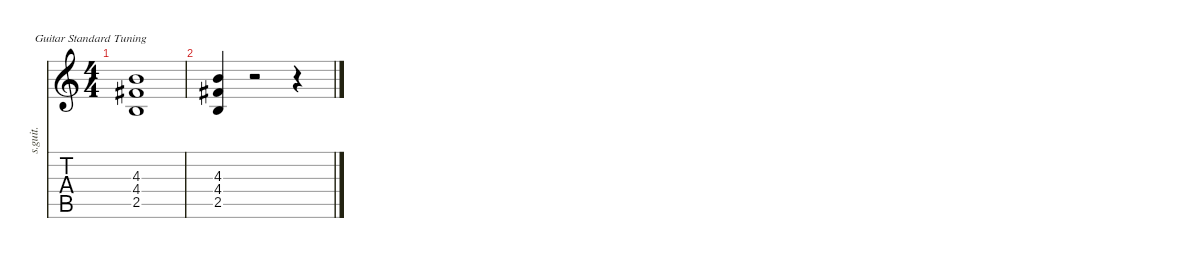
\defaultSystemsLayout 4
\hideDynamics
\bracketExtendMode nobrackets
\track ("Malcolm Young`" "s.guit.") {instrument overdrivenguitar}
\staff {score tabs}
\tuning (E4 B3 G3 D3 A2 E2)
\ts (4 4)
\tempo (100 hide)
\clef g2
\ks c
(4.3{t} 4.4{t acc #} 2.5{t}).1{lyrics (0 "") lyrics (1 "") lyrics (2 "") lyrics (3 "") lyrics (4 "") dy f} |
\tempo (96 hide)
(4.3 4.4{acc #} 2.5).4{lyrics (0 "") lyrics (1 "") lyrics (2 "") lyrics (3 "") lyrics (4 "")} r.2 r.4
